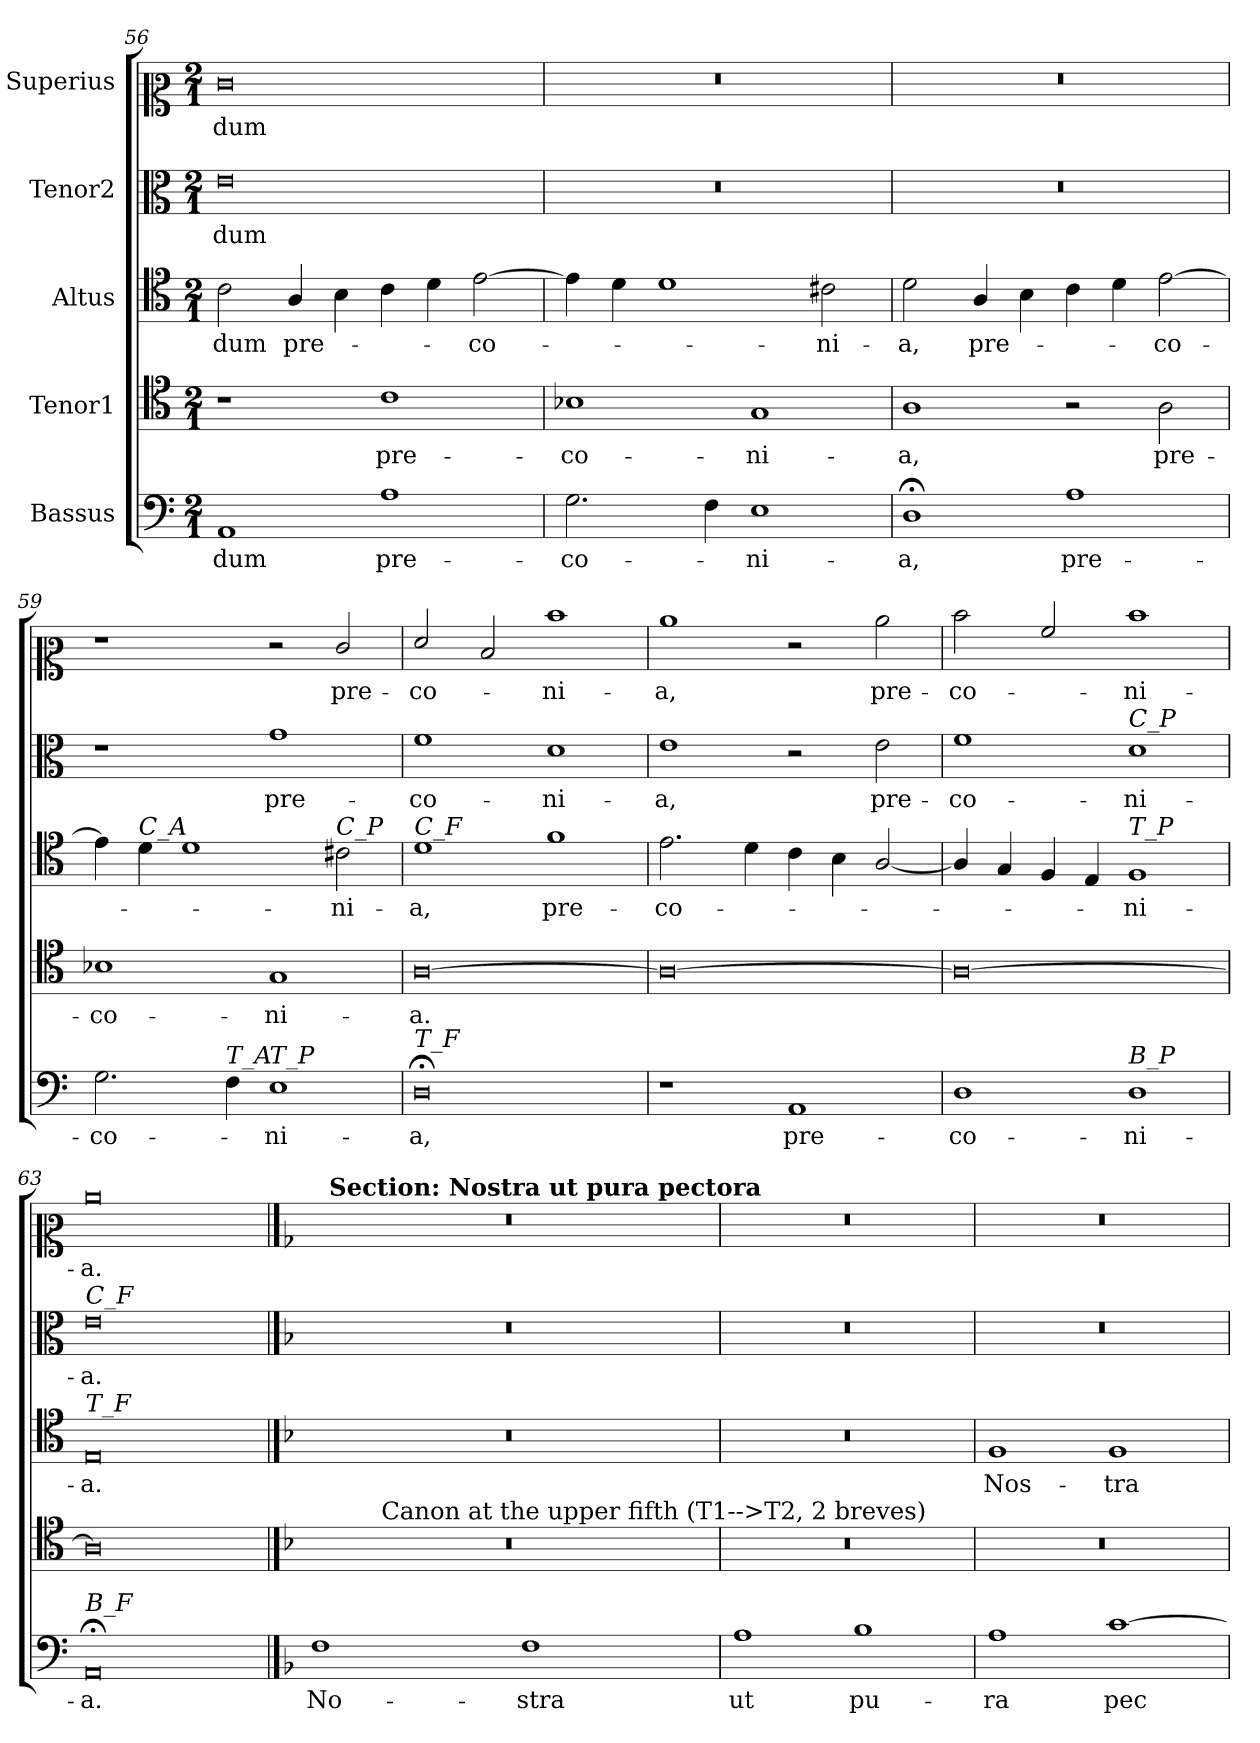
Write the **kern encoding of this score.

**kern	**text	**kern	**text	**kern	**text	**kern	**text	**kern	**text
*part5	*part5	*part4	*part4	*part3	*part3	*part2	*part2	*part1	*part1
*staff5	*staff5	*staff4	*staff4	*staff3	*staff3	*staff2	*staff2	*staff1	*staff1
*I"Bassus	*	*I"Tenor1	*	*I"Altus	*	*I"Tenor2	*	*I"Superius	*
!!LO:LB:g=z
*clefF4	*	*clefC4	*	*clefC4	*	*clefC3	*	*clefC2	*
*	*	*	*	*ITrd1c2	*	*	*	*	*
*k[]	*	*k[]	*	*k[b-e-]	*	*k[]	*	*k[]	*
*C:	*	*C:	*	*B-:	*	*C:	*	*C:	*
*M2/1	*	*M2/1	*	*M2/1	*	*M2/1	*	*M2/1	*
=56	=56	=56	=56	=56	=56	=56	=56	=56	=56
1AA	-dum	1r	.	2B-\	-dum	0e	-dum	0e	-dum
.	.	.	.	4G/	pre-	.	.	.	.
.	.	.	.	4A\	.	.	.	.	.
1A	pre-	1c	pre-	4B-\	.	.	.	.	.
.	.	.	.	4c\	.	.	.	.	.
.	.	.	.	[2d\	-co-	.	.	.	.
=57	=57	=57	=57	=57	=57	=57	=57	=57	=57
2.G\	-co-	1B-	-co-	4d\]	.	0r	.	0r	.
.	.	.	.	4c\	.	.	.	.	.
.	.	.	.	1c	.	.	.	.	.
4F\	.	.	.	.	.	.	.	.	.
1E	-ni-	1G	-ni-	.	.	.	.	.	.
.	.	.	.	2Bn\	-ni-	.	.	.	.
=58	=58	=58	=58	=58	=58	=58	=58	=58	=58
1D;<	-a,	1A	-a,	2c\	-a,	0r	.	0r	.
.	.	.	.	4G/	pre-	.	.	.	.
.	.	.	.	4A\	.	.	.	.	.
1A	pre-	2r	.	4B-\	.	.	.	.	.
.	.	.	.	4c\	.	.	.	.	.
.	.	2A\	pre-	[2d\	-co-	.	.	.	.
=59	=59	=59	=59	=59	=59	=59	=59	=59	=59
2.G\	-co-	1B-	-co-	4d\]	.	1r	.	1r	.
!	!	!	!	!LO:TX:a:i:t=C_A	!	!	!	!	!
.	.	.	.	4c\	.	.	.	.	.
.	.	.	.	1c	.	.	.	.	.
!LO:TX:a:i:t=T_A	!	!	!	!	!	!	!	!	!
4F\	.	.	.	.	.	.	.	.	.
!LO:TX:a:i:t=T_P	!	!	!	!	!	!	!	!	!
1E	-ni-	1G	-ni-	.	.	1g	pre-	2r	.
!	!	!	!	!LO:TX:a:i:t=C_P	!	!	!	!	!
.	.	.	.	2Bn\	-ni-	.	.	2e/	pre-
=60	=60	=60	=60	=60	=60	=60	=60	=60	=60
!	!	!	!	!LO:TX:a:i:t=C_F	!	!	!	!	!
!LO:TX:a:i:t=T_F	!	!	!	!	!	!	!	!	!
0D;<	-a,	[0A	-a.	1c	-a,	1f	-co-	2f/	-co-
.	.	.	.	.	.	.	.	2d/	.
.	.	.	.	1e-	pre-	1d	-ni-	1dd	-ni-
=61	=61	=61	=61	=61	=61	=61	=61	=61	=61
1r	.	0A_	.	2.d\	-co-	1e	-a,	1cc	-a,
.	.	.	.	4c\	.	.	.	.	.
1AA	pre-	.	.	4B-\	.	2r	.	2r	.
.	.	.	.	4A\	.	.	.	.	.
.	.	.	.	[2G/	.	2e\	pre-	2cc\	pre-
=62	=62	=62	=62	=62	=62	=62	=62	=62	=62
1D	-co-	0A_	.	4G/]	.	1f	-co-	2dd\	-co-
.	.	.	.	4F/	.	.	.	.	.
.	.	.	.	4E-/	.	.	.	2a/	.
.	.	.	.	4D/	.	.	.	.	.
!	!	!	!	!	!	!LO:TX:a:i:t=C_P	!	!	!
!	!	!	!	!LO:TX:a:i:t=T_P	!	!	!	!	!
!LO:TX:a:i:t=B_P	!	!	!	!	!	!	!	!	!
1D	-ni-	.	.	1E-	-ni-	1d	-ni-	1dd	-ni-
!!LO:LB:g=z
=63	=63	=63	=63	=63	=63	=63	=63	=63	=63
!	!	!	!	!	!	!LO:TX:a:i:t=C_F	!	!	!
!	!	!	!	!LO:TX:a:i:t=T_F	!	!	!	!	!
!LO:TX:a:i:t=B_F	!	!	!	!	!	!	!	!	!
0AA;<	-a.	0A]	.	0D	-a.	0e	-a.	0cc	-a.
!!LO:PB:g=z
==64	==64	==64	==64	==64	==64	==64	==64	==64	==64
*k[b-]	*	*k[b-]	*	*k[b-e-a-]	*	*k[b-]	*	*k[b-]	*
*F:	*	*F:	*	*E-:	*	*F:	*	*F:	*
*	*	*^	*	*	*	*	*	*^	*
1F	No-	0r	6..ryy	.	0r	.	0r	.	0r	24ryy	.
!	!	!	!	!	!	!	!	!	!	!LO:TX:a:B:t=Section&colon; Nostra ut pura pectora	!
.	.	.	.	.	.	.	.	.	.	3%2ryy	.
!	!	!	!LO:TX:a:t=Canon at the upper fifth (T1-->T2, 2 breves)	!	!	!	!	!	!	!	!
.	.	.	3%2ryy	.	.	.	.	.	.	.	.
.	.	.	.	.	.	.	.	.	.	3%2ryy	.
.	.	.	3%2ryy	.	.	.	.	.	.	.	.
1F	-stra	.	.	.	.	.	.	.	.	.	.
.	.	.	.	.	.	.	.	.	.	3...ryy	.
.	.	.	3ryy	.	.	.	.	.	.	.	.
.	.	.	24ryy	.	.	.	.	.	.	.	.
*	*	*v	*v	*	*	*	*	*	*v	*v	*
=65	=65	=65	=65	=65	=65	=65	=65	=65	=65
1A	ut	0r	.	0r	.	0r	.	0r	.
1B-	pu-	.	.	.	.	.	.	.	.
=66	=66	=66	=66	=66	=66	=66	=66	=66	=66
1A	-ra	0r	.	1E-	Nos-	0r	.	0r	.
[1c	pec-	.	.	1E-	-tra	.	.	.	.
=	=	=	=	=	=	=	=	=	=
*-	*-	*-	*-	*-	*-	*-	*-	*-	*-
